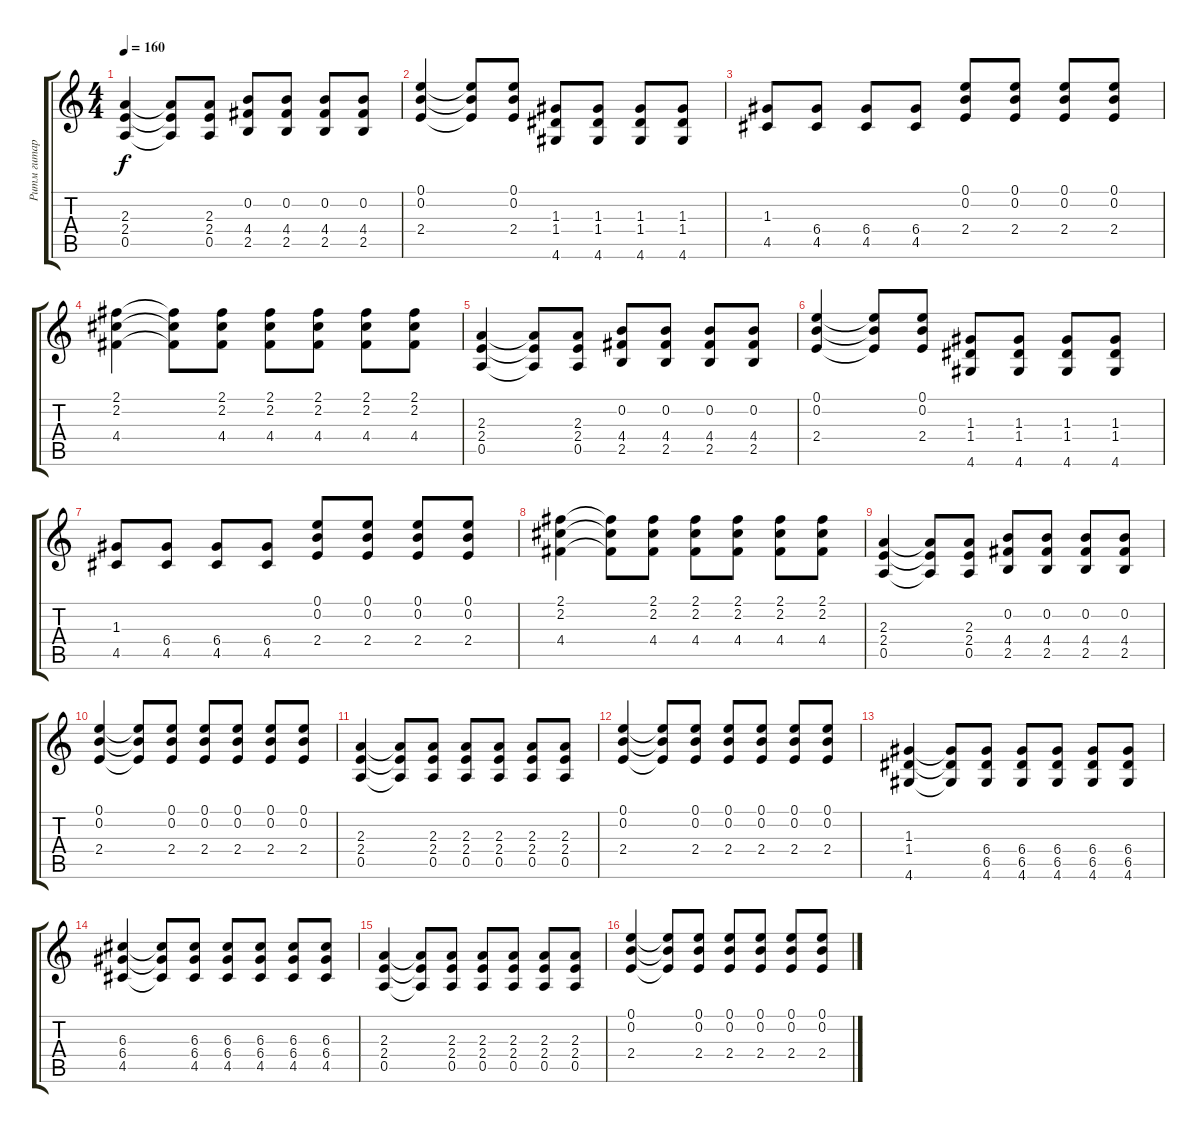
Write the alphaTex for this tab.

\track ("Ритм гитара" "Ритм гитар") {instrument overdrivenguitar}
\staff {score tabs}
\tuning (E4 B3 G3 D3 A2 E2) {hide}
\ts (4 4)
\tempo 160
\clef g2
\ks c
(2.3 2.4 0.5).4{dy f} (2.3{t} 2.4{t} 0.5{t}).8 (2.3 2.4 0.5).8 (0.2 4.4 2.5).8 (0.2 4.4 2.5).8 (0.2 4.4 2.5).8 (0.2 4.4 2.5).8 |
(0.1 0.2 2.4).4 (0.1{t} 0.2{t} 2.4{t}).8 (0.1 0.2 2.4).8 (1.3 1.4 4.6).8 (1.3 1.4 4.6).8 (1.3 1.4 4.6).8 (1.3 1.4 4.6).8 |
(1.3 4.5).8 (6.4 4.5).8 (6.4 4.5).8 (6.4 4.5).8 (0.1 0.2 2.4).8 (0.1 0.2 2.4).8 (0.1 0.2 2.4).8 (0.1 0.2 2.4).8 |
(2.1 2.2 4.4).4 (2.1{t} 2.2{t} 4.4{t}).8 (2.1 2.2 4.4).8 (2.1 2.2 4.4).8 (2.1 2.2 4.4).8 (2.1 2.2 4.4).8 (2.1 2.2 4.4).8 |
(2.3 2.4 0.5).4 (2.3{t} 2.4{t} 0.5{t}).8 (2.3 2.4 0.5).8 (0.2 4.4 2.5).8 (0.2 4.4 2.5).8 (0.2 4.4 2.5).8 (0.2 4.4 2.5).8 |
(0.1 0.2 2.4).4 (0.1{t} 0.2{t} 2.4{t}).8 (0.1 0.2 2.4).8 (1.3 1.4 4.6).8 (1.3 1.4 4.6).8 (1.3 1.4 4.6).8 (1.3 1.4 4.6).8 |
(1.3 4.5).8 (6.4 4.5).8 (6.4 4.5).8 (6.4 4.5).8 (0.1 0.2 2.4).8 (0.1 0.2 2.4).8 (0.1 0.2 2.4).8 (0.1 0.2 2.4).8 |
(2.1 2.2 4.4).4 (2.1{t} 2.2{t} 4.4{t}).8 (2.1 2.2 4.4).8 (2.1 2.2 4.4).8 (2.1 2.2 4.4).8 (2.1 2.2 4.4).8 (2.1 2.2 4.4).8 |
(2.3 2.4 0.5).4 (2.3{t} 2.4{t} 0.5{t}).8 (2.3 2.4 0.5).8 (0.2 4.4 2.5).8 (0.2 4.4 2.5).8 (0.2 4.4 2.5).8 (0.2 4.4 2.5).8 |
(0.1 0.2 2.4).4 (0.1{t} 0.2{t} 2.4{t}).8 (0.1 0.2 2.4).8 (0.1 0.2 2.4).8 (0.1 0.2 2.4).8 (0.1 0.2 2.4).8 (0.1 0.2 2.4).8 |
(2.3 2.4 0.5).4 (2.3{t} 2.4{t} 0.5{t}).8 (2.3 2.4 0.5).8 (2.3 2.4 0.5).8 (2.3 2.4 0.5).8 (2.3 2.4 0.5).8 (2.3 2.4 0.5).8 |
(0.1 0.2 2.4).4 (0.1{t} 0.2{t} 2.4{t}).8 (0.1 0.2 2.4).8 (0.1 0.2 2.4).8 (0.1 0.2 2.4).8 (0.1 0.2 2.4).8 (0.1 0.2 2.4).8 |
(1.3 1.4 4.6).4 (1.3{t} 1.4{t} 4.6{t}).8 (6.4 6.5 4.6).8 (6.4 6.5 4.6).8 (6.4 6.5 4.6).8 (6.4 6.5 4.6).8 (6.4 6.5 4.6).8 |
(6.3 6.4 4.5).4 (6.3{t} 6.4{t} 4.5{t}).8 (6.3 6.4 4.5).8 (6.3 6.4 4.5).8 (6.3 6.4 4.5).8 (6.3 6.4 4.5).8 (6.3 6.4 4.5).8 |
(2.3 2.4 0.5).4 (2.3{t} 2.4{t} 0.5{t}).8 (2.3 2.4 0.5).8 (2.3 2.4 0.5).8 (2.3 2.4 0.5).8 (2.3 2.4 0.5).8 (2.3 2.4 0.5).8 |
(0.1 0.2 2.4).4 (0.1{t} 0.2{t} 2.4{t}).8 (0.1 0.2 2.4).8 (0.1 0.2 2.4).8 (0.1 0.2 2.4).8 (0.1 0.2 2.4).8 (0.1 0.2 2.4).8
